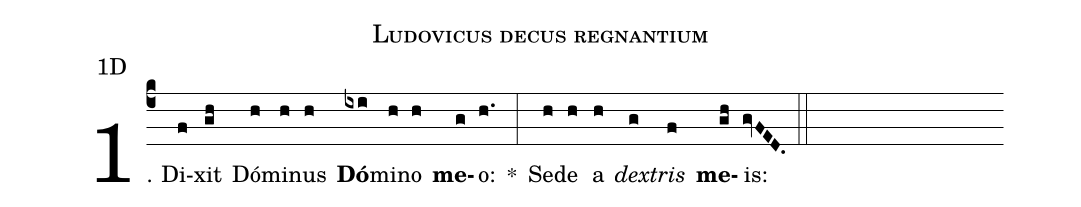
name: Ludovicus decus regnantium;
mode: 1;
annotation: 1D;
%%
(c4) 1. Di(f)xit(gh) Dó(h)mi(h)nus(h) <b>Dó</b>(ixi)mi(h)no(h) <b>me</b>(g)o:(h.) *(:) Se(h)de(h) a(h) <i>dex</i>(g)<i>tris</i>(f) <b>me</b>(gh)is:(gvFED.) (::)
